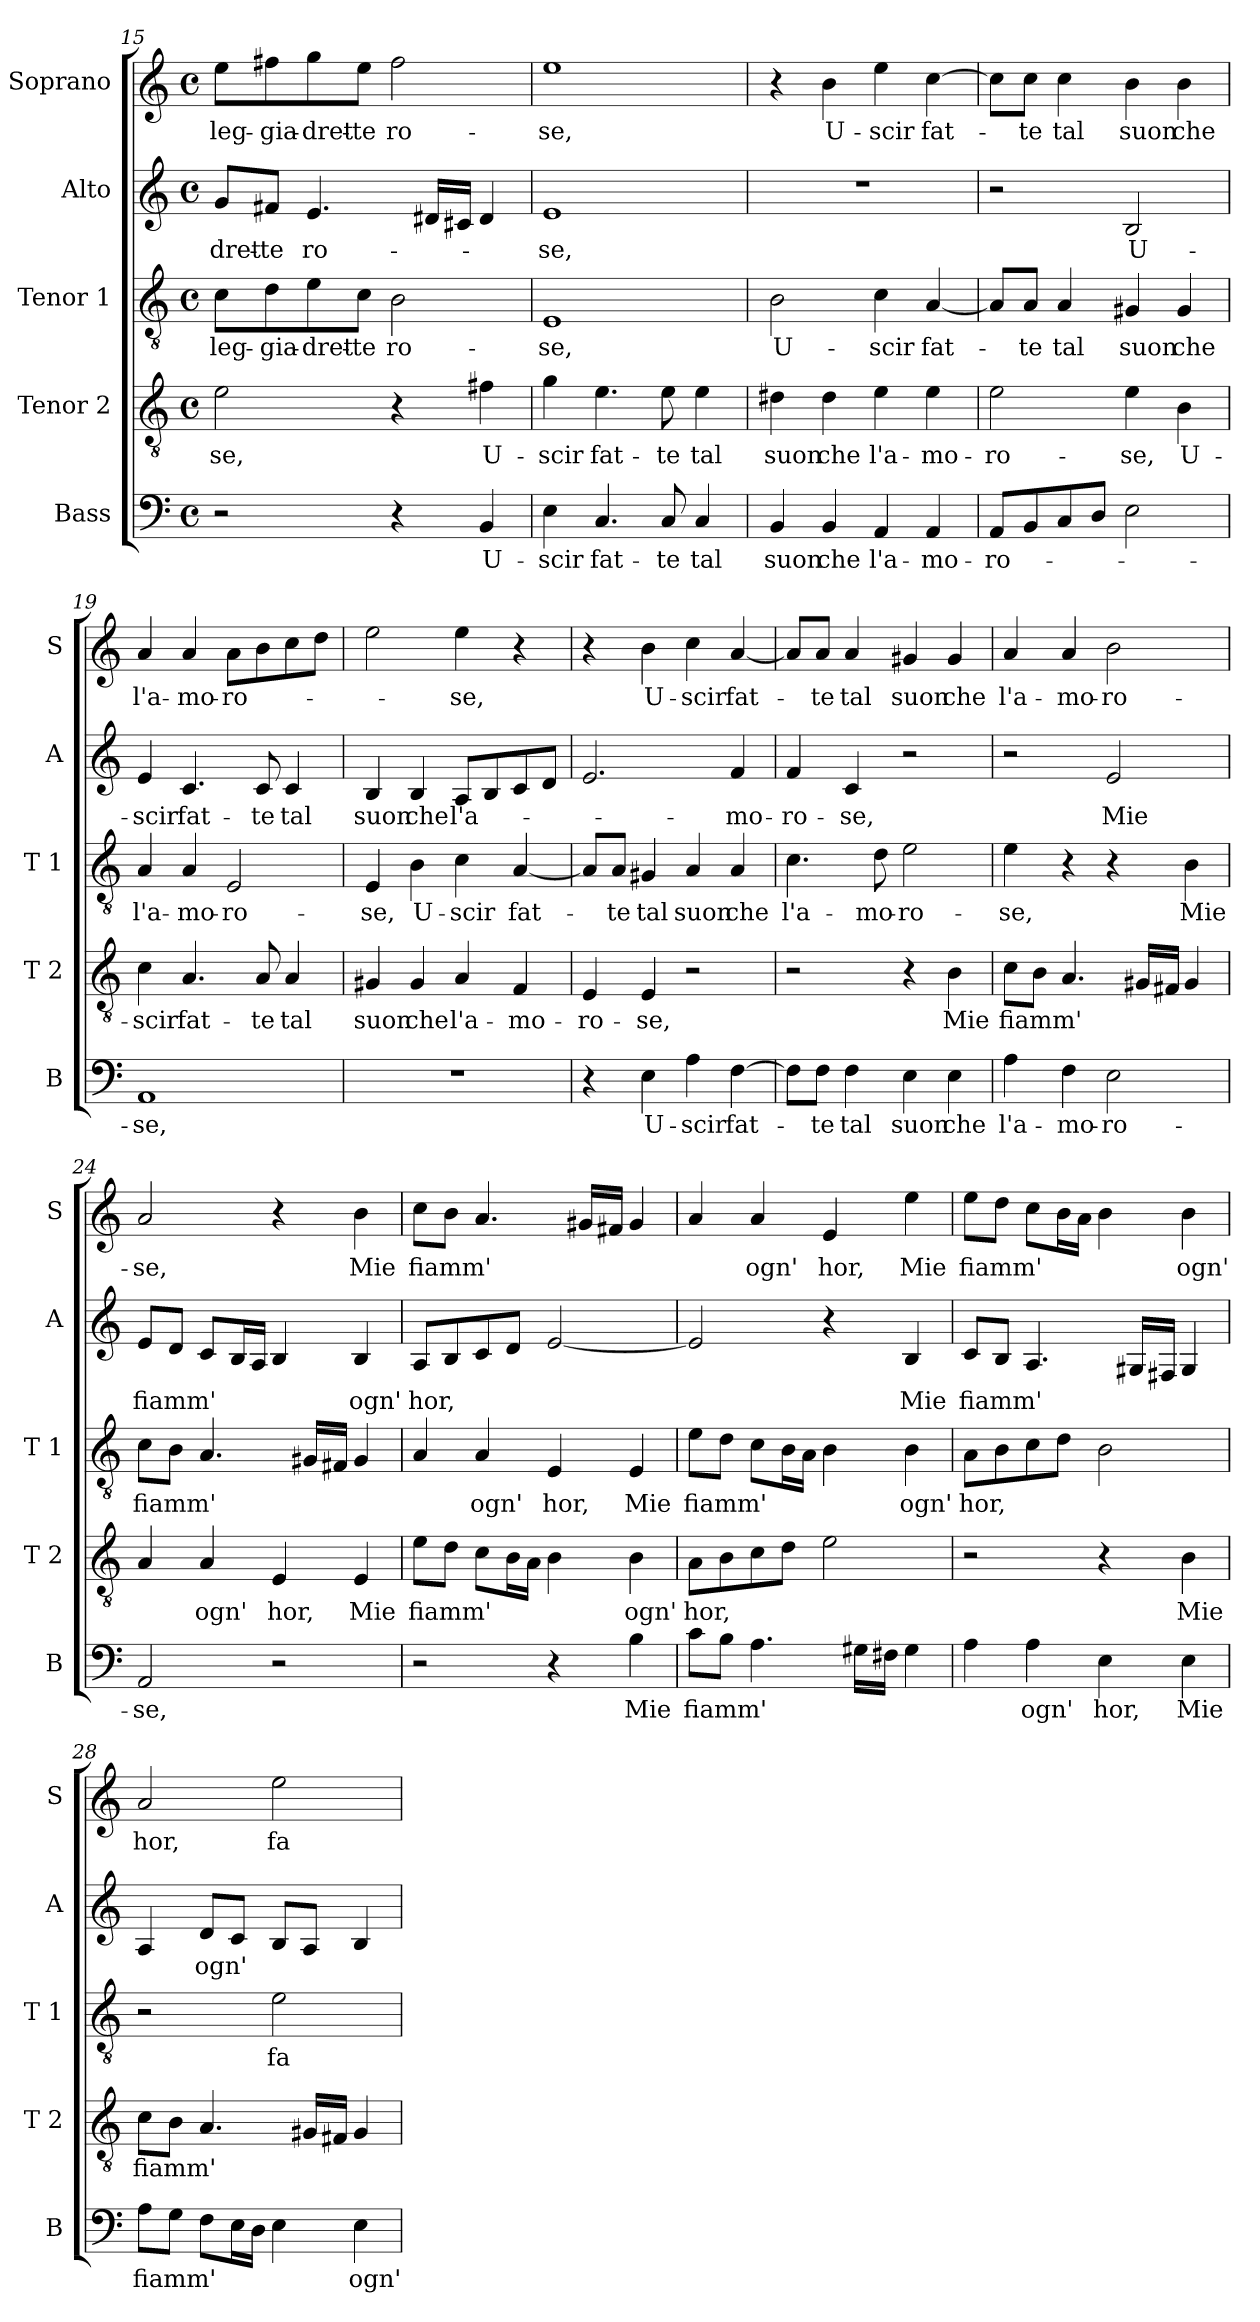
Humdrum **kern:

**kern	**text	**kern	**text	**kern	**text	**kern	**text	**kern	**text
*part5	*part5	*part4	*part4	*part3	*part3	*part2	*part2	*part1	*part1
*staff5	*staff5	*staff4	*staff4	*staff3	*staff3	*staff2	*staff2	*staff1	*staff1
*I"Bass	*	*I"Tenor 2	*	*I"Tenor 1	*	*I"Alto	*	*I"Soprano	*
*I'B	*	*I'T 2	*	*I'T 1	*	*I'A	*	*I'S	*
!!LO:PB:g=z
*clefF4	*	*clefGv2	*	*clefGv2	*	*clefG2	*	*clefG2	*
*k[]	*	*k[]	*	*k[]	*	*k[]	*	*k[]	*
*C:	*	*C:	*	*C:	*	*C:	*	*C:	*
*M4/4	*	*M4/4	*	*M4/4	*	*M4/4	*	*M4/4	*
*met(c)	*	*met(c)	*	*met(c)	*	*met(c)	*	*met(c)	*
=15	=15	=15	=15	=15	=15	=15	=15	=15	=15
!	!	!	!LO:LY:b	!	!LO:LY:b	!	!LO:LY:b	!	!LO:LY:b
2r	.	2e\	-se,	8c\L	-leg-	8g/L	-dret-	8ee\L	leg-
!	!	!	!	!	!LO:LY:b	!	!LO:LY:b	!	!LO:LY:b
.	.	.	.	8d\	-gia-	8f#X/J	-te	8ff#X\	-gia-
!	!	!	!	!	!LO:LY:b	!	!LO:LY:b	!	!LO:LY:b
.	.	.	.	8e\	-dret-	4.e/	ro-	8gg\	-dret-
!	!	!	!	!	!LO:LY:b	!	!	!	!LO:LY:b
.	.	.	.	8c\J	te	.	.	8ee\J	-te
!	!	!	!	!	!LO:LY:b	!	!	!	!LO:LY:b
4r	.	4r	.	2B\	-ro-	.	.	2ff#\	ro-
.	.	.	.	.	.	16d#X/LL	.	.	.
.	.	.	.	.	.	16c#X/JJ	.	.	.
!	!LO:LY:b	!	!LO:LY:b	!	!	!	!	!	!
4BB/	U-	4f#X\	U-	.	.	4d#/	.	.	.
=16	=16	=16	=16	=16	=16	=16	=16	=16	=16
!	!LO:LY:b	!	!LO:LY:b	!	!LO:LY:b	!	!LO:LY:b	!	!LO:LY:b
4E\	-scir	4g\	-scir	1E	se,	1e	-se,	1ee	-se,
!	!LO:LY:b	!	!LO:LY:b	!	!	!	!	!	!
4.C/	fat-	4.e\	fat-	.	.	.	.	.	.
!	!LO:LY:b	!	!LO:LY:b	!	!	!	!	!	!
8C/	-te	8e\	-te	.	.	.	.	.	.
!	!LO:LY:b	!	!LO:LY:b	!	!	!	!	!	!
4C/	tal	4e\	tal	.	.	.	.	.	.
=17	=17	=17	=17	=17	=17	=17	=17	=17	=17
!	!LO:LY:b	!	!LO:LY:b	!	!LO:LY:b	!	!	!	!
4BB/	suon	4d#X\	suon	2B\	U-	1r	.	4r	.
!	!LO:LY:b	!	!LO:LY:b	!	!	!	!	!	!LO:LY:b
4BB/	che	4d#\	che	.	.	.	.	4b\	U-
!	!LO:LY:b	!	!LO:LY:b	!	!LO:LY:b	!	!	!	!LO:LY:b
4AA/	l'a-	4e\	l'a-	4c\	-scir	.	.	4ee\	-scir
!	!LO:LY:b	!	!LO:LY:b	!	!LO:LY:b	!	!	!	!LO:LY:b
4AA/	-mo-	4e\	-mo-	[4A/	fat-	.	.	[4cc\	fat-
=18	=18	=18	=18	=18	=18	=18	=18	=18	=18
!	!LO:LY:b	!	!LO:LY:b	!	!	!	!	!	!
8AA/L	-ro-	2e\	-ro-	8A/L]	.	2r	.	8cc\L]	.
!	!	!	!	!	!LO:LY:b	!	!	!	!LO:LY:b
8BB/	.	.	.	8A/J	-te	.	.	8cc\J	-te
!	!	!	!	!	!LO:LY:b	!	!	!	!LO:LY:b
8C/	.	.	.	4A/	tal	.	.	4cc\	tal
8D/J	.	.	.	.	.	.	.	.	.
!	!	!	!LO:LY:b	!	!LO:LY:b	!	!LO:LY:b	!	!LO:LY:b
2E\	.	4e\	-se,	4G#X/	suon	2B/	U-	4b\	suon
!	!	!	!LO:LY:b	!	!LO:LY:b	!	!	!	!LO:LY:b
.	.	4B\	U-	4G#/	che	.	.	4b\	che
=19	=19	=19	=19	=19	=19	=19	=19	=19	=19
!	!LO:LY:b	!	!LO:LY:b	!	!LO:LY:b	!	!LO:LY:b	!	!LO:LY:b
1AA	-se,	4c\	-scir	4A/	l'a-	4e/	-scir	4a/	l'a-
!	!	!	!LO:LY:b	!	!LO:LY:b	!	!LO:LY:b	!	!LO:LY:b
.	.	4.A/	fat-	4A/	-mo-	4.c/	fat-	4a/	-mo-
!	!	!	!	!	!LO:LY:b	!	!	!	!LO:LY:b
.	.	.	.	2E/	-ro-	.	.	8a\L	-ro-
!	!	!	!LO:LY:b	!	!	!	!LO:LY:b	!	!
.	.	8A/	-te	.	.	8c/	-te	8b\	.
!	!	!	!LO:LY:b	!	!	!	!LO:LY:b	!	!
.	.	4A/	tal	.	.	4c/	tal	8cc\	.
.	.	.	.	.	.	.	.	8dd\J	.
=20	=20	=20	=20	=20	=20	=20	=20	=20	=20
!	!	!	!LO:LY:b	!	!LO:LY:b	!	!LO:LY:b	!	!
1r	.	4G#X/	suon	4E/	-se,	4B/	suon	2ee\	.
!	!	!	!LO:LY:b	!	!LO:LY:b	!	!LO:LY:b	!	!
.	.	4G#/	che	4B\	U-	4B/	che	.	.
!	!	!	!LO:LY:b	!	!LO:LY:b	!	!LO:LY:b	!	!LO:LY:b
.	.	4A/	l'a-	4c\	-scir	8A/L	l'a-	4ee\	-se,
.	.	.	.	.	.	8B/	.	.	.
!	!	!	!LO:LY:b	!	!LO:LY:b	!	!	!	!
.	.	4F/	-mo-	[4A/	fat-	8c/	.	4r	.
.	.	.	.	.	.	8d/J	.	.	.
!!LO:LB:g=z
=21	=21	=21	=21	=21	=21	=21	=21	=21	=21
!	!	!	!LO:LY:b	!	!	!	!	!	!
4r	.	4E/	-ro-	8A/L]	.	2.e/	.	4r	.
!	!	!	!	!	!LO:LY:b	!	!	!	!
.	.	.	.	8A/J	-te	.	.	.	.
!	!LO:LY:b	!	!LO:LY:b	!	!LO:LY:b	!	!	!	!LO:LY:b
4E\	U-	4E/	-se,	4G#X/	tal	.	.	4b\	U-
!	!LO:LY:b	!	!	!	!LO:LY:b	!	!	!	!LO:LY:b
4A\	-scir	2r	.	4A/	suon	.	.	4cc\	-scir
!	!LO:LY:b	!	!	!	!LO:LY:b	!	!LO:LY:b	!	!LO:LY:b
[4F\	fat-	.	.	4A/	che	4f/	-mo-	[4a/	fat-
=22	=22	=22	=22	=22	=22	=22	=22	=22	=22
!	!	!	!	!	!LO:LY:b	!	!LO:LY:b	!	!
8F\L]	.	2r	.	4.c\	l'a-	4f/	-ro-	8a/L]	.
!	!LO:LY:b	!	!	!	!	!	!	!	!LO:LY:b
8F\J	-te	.	.	.	.	.	.	8a/J	-te
!	!LO:LY:b	!	!	!	!	!	!LO:LY:b	!	!LO:LY:b
4F\	tal	.	.	.	.	4c/	-se,	4a/	tal
!	!	!	!	!	!LO:LY:b	!	!	!	!
.	.	.	.	8d\	-mo-	.	.	.	.
!	!LO:LY:b	!	!	!	!LO:LY:b	!	!	!	!LO:LY:b
4E\	suon	4r	.	2e\	-ro-	2r	.	4g#X/	suon
!	!LO:LY:b	!	!LO:LY:b	!	!	!	!	!	!LO:LY:b
4E\	che	4B\	Mie	.	.	.	.	4g#/	che
=23	=23	=23	=23	=23	=23	=23	=23	=23	=23
!	!LO:LY:b	!	!LO:LY:b	!	!LO:LY:b	!	!	!	!LO:LY:b
4A\	l'a-	8c\L	fiamm'	4e\	-se,	2r	.	4a/	l'a-
.	.	8B\J	.	.	.	.	.	.	.
!	!LO:LY:b	!	!	!	!	!	!	!	!LO:LY:b
4F\	-mo-	4.A/	.	4r	.	.	.	4a/	-mo-
!	!LO:LY:b	!	!	!	!	!	!LO:LY:b	!	!LO:LY:b
2E\	-ro-	.	.	4r	.	2e/	Mie	2b\	-ro-
.	.	16G#X/LL	.	.	.	.	.	.	.
.	.	16F#X/JJ	.	.	.	.	.	.	.
!	!	!	!	!	!LO:LY:b	!	!	!	!
.	.	4G#/	.	4B\	Mie	.	.	.	.
=24	=24	=24	=24	=24	=24	=24	=24	=24	=24
!	!LO:LY:b	!	!	!	!LO:LY:b	!	!LO:LY:b	!	!LO:LY:b
2AA/	-se,	4A/	.	8c\L	fiamm'	8e/L	fiamm'	2a/	-se,
.	.	.	.	8B\J	.	8d/J	.	.	.
!	!	!	!LO:LY:b	!	!	!	!	!	!
.	.	4A/	ogn'	4.A/	.	8c/L	.	.	.
.	.	.	.	.	.	16B/L	.	.	.
.	.	.	.	.	.	16A/JJ	.	.	.
!	!	!	!LO:LY:b	!	!	!	!	!	!
2r	.	4E/	hor,	.	.	4B/	.	4r	.
.	.	.	.	16G#X/LL	.	.	.	.	.
.	.	.	.	16F#X/JJ	.	.	.	.	.
!	!	!	!LO:LY:b	!	!	!	!LO:LY:b	!	!LO:LY:b
.	.	4E/	Mie	4G#/	.	4B/	ogn'	4b\	Mie
=25	=25	=25	=25	=25	=25	=25	=25	=25	=25
!	!	!	!LO:LY:b	!	!	!	!LO:LY:b	!	!LO:LY:b
2r	.	8e\L	fiamm'	4A/	.	8A/L	hor,	8cc\L	fiamm'
.	.	8d\J	.	.	.	8B/	.	8b\J	.
!	!	!	!	!	!LO:LY:b	!	!	!	!
.	.	8c\L	.	4A/	ogn'	8c/	.	4.a/	.
.	.	16B\L	.	.	.	8d/J	.	.	.
.	.	16A\JJ	.	.	.	.	.	.	.
!	!	!	!	!	!LO:LY:b	!	!	!	!
4r	.	4B\	.	4E/	hor,	[2e/	.	.	.
.	.	.	.	.	.	.	.	16g#X/LL	.
.	.	.	.	.	.	.	.	16f#X/JJ	.
!	!LO:LY:b	!	!LO:LY:b	!	!LO:LY:b	!	!	!	!
4B\	Mie	4B\	ogn'	4E/	Mie	.	.	4g#/	.
!!LO:LB:g=z
=26	=26	=26	=26	=26	=26	=26	=26	=26	=26
!	!LO:LY:b	!	!LO:LY:b	!	!LO:LY:b	!	!	!	!
8c\L	fiamm'	8A\L	hor,	8e\L	fiamm'	2e/]	.	4a/	.
8B\J	.	8B\	.	8d\J	.	.	.	.	.
!	!	!	!	!	!	!	!	!	!LO:LY:b
4.A\	.	8c\	.	8c\L	.	.	.	4a/	ogn'
.	.	8d\J	.	16B\L	.	.	.	.	.
.	.	.	.	16A\JJ	.	.	.	.	.
!	!	!	!	!	!	!	!	!	!LO:LY:b
.	.	2e\	.	4B\	.	4r	.	4e/	hor,
16G#X\LL	.	.	.	.	.	.	.	.	.
16F#X\JJ	.	.	.	.	.	.	.	.	.
!	!	!	!	!	!LO:LY:b	!	!LO:LY:b	!	!LO:LY:b
4G#\	.	.	.	4B\	ogn'	4B/	Mie	4ee\	Mie
=27	=27	=27	=27	=27	=27	=27	=27	=27	=27
!	!	!	!	!	!LO:LY:b	!	!LO:LY:b	!	!LO:LY:b
4A\	.	2r	.	8A\L	hor,	8c/L	fiamm'	8ee\L	fiamm'
.	.	.	.	8B\	.	8B/J	.	8dd\J	.
!	!LO:LY:b	!	!	!	!	!	!	!	!
4A\	ogn'	.	.	8c\	.	4.A/	.	8cc\L	.
.	.	.	.	8d\J	.	.	.	16b\L	.
.	.	.	.	.	.	.	.	16a\JJ	.
!	!LO:LY:b	!	!	!	!	!	!	!	!
4E\	hor,	4r	.	2B\	.	.	.	4b\	.
.	.	.	.	.	.	16G#X/LL	.	.	.
.	.	.	.	.	.	16F#X/JJ	.	.	.
!	!LO:LY:b	!	!LO:LY:b	!	!	!	!	!	!LO:LY:b
4E\	Mie	4B\	Mie	.	.	4G#/	.	4b\	ogn'
=28	=28	=28	=28	=28	=28	=28	=28	=28	=28
!	!LO:LY:b	!	!LO:LY:b	!	!	!	!	!	!LO:LY:b
8A\L	fiamm'	8c\L	fiamm'	2r	.	4A/	.	2a/	hor,
8G\J	.	8B\J	.	.	.	.	.	.	.
!	!	!	!	!	!	!	!LO:LY:b	!	!
8F\L	.	4.A/	.	.	.	8d/L	ogn'	.	.
16E\L	.	.	.	.	.	8c/J	.	.	.
16D\JJ	.	.	.	.	.	.	.	.	.
!	!	!	!	!	!LO:LY:b	!	!	!	!LO:LY:b
4E\	.	.	.	2e\	fa	8B/L	.	2ee\	fa
.	.	16G#X/LL	.	.	.	8A/J	.	.	.
.	.	16F#X/JJ	.	.	.	.	.	.	.
!	!LO:LY:b	!	!	!	!	!	!	!	!
4E\	ogn'	4G#/	.	.	.	4B/	.	.	.
=	=	=	=	=	=	=	=	=	=
*-	*-	*-	*-	*-	*-	*-	*-	*-	*-
